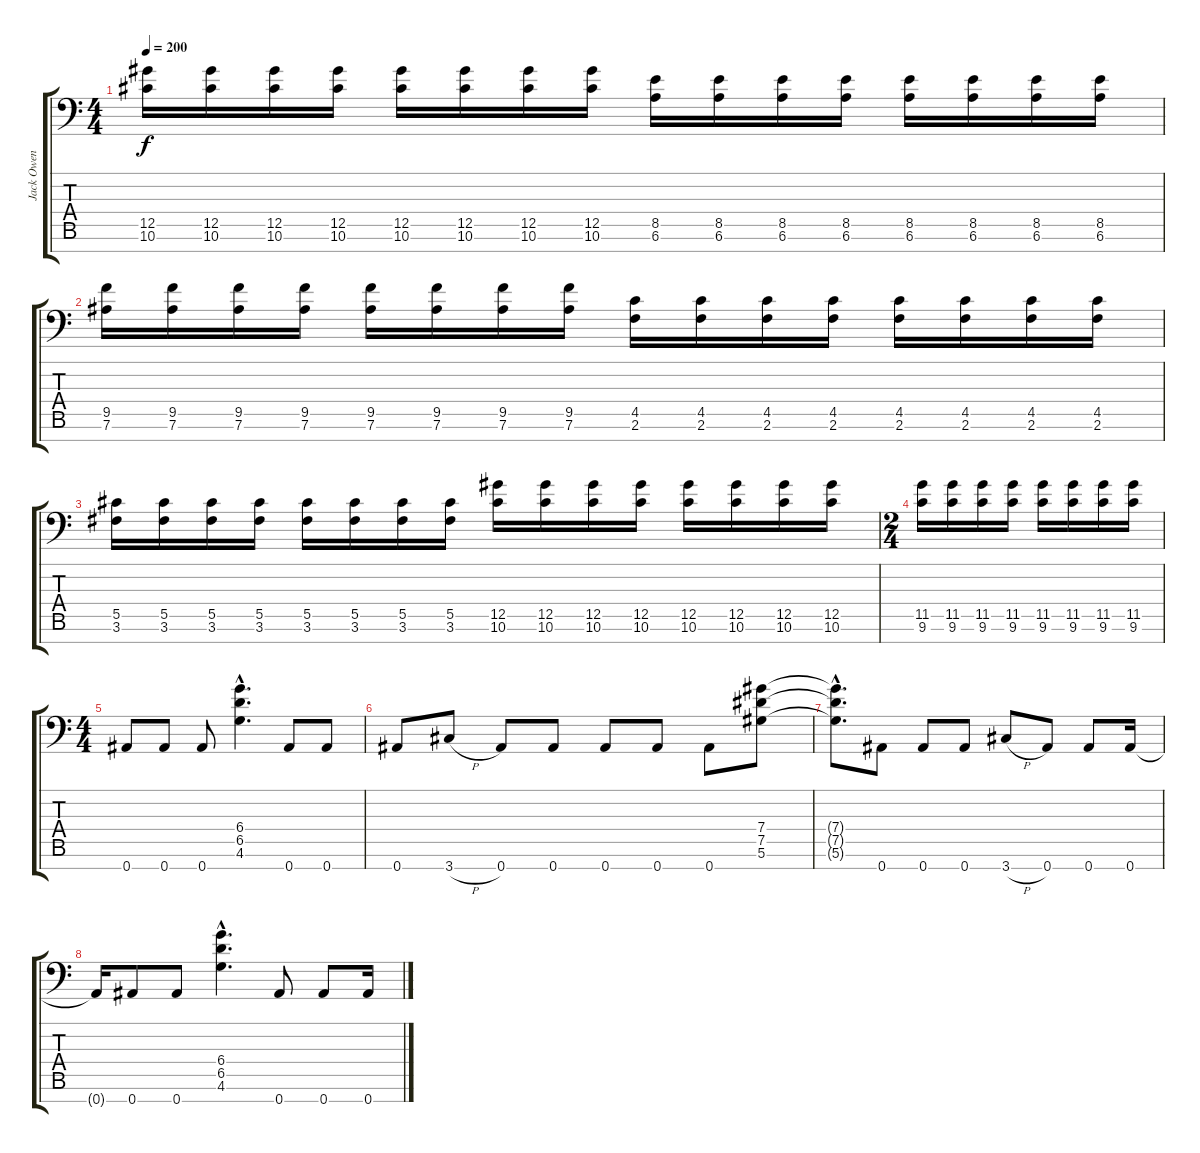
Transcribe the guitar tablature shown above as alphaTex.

\track ("Jack Owen" "Jack Owen") {instrument distortionguitar}
\staff {score tabs}
\tuning (Eb4 Bb3 Gb3 Db3 Ab2 Eb2 Bb1) {hide}
\ts (4 4)
\tempo 200
\clef f4
\ks c
(12.5 10.6).16{dy f} (12.5 10.6).16 (12.5 10.6).16 (12.5 10.6).16 (12.5 10.6).16 (12.5 10.6).16 (12.5 10.6).16 (12.5 10.6).16 (8.5 6.6).16 (8.5 6.6).16 (8.5 6.6).16 (8.5 6.6).16 (8.5 6.6).16 (8.5 6.6).16 (8.5 6.6).16 (8.5 6.6).16 |
(9.5 7.6).16 (9.5 7.6).16 (9.5 7.6).16 (9.5 7.6).16 (9.5 7.6).16 (9.5 7.6).16 (9.5 7.6).16 (9.5 7.6).16 (4.5 2.6).16 (4.5 2.6).16 (4.5 2.6).16 (4.5 2.6).16 (4.5 2.6).16 (4.5 2.6).16 (4.5 2.6).16 (4.5 2.6).16 |
(5.5 3.6).16 (5.5 3.6).16 (5.5 3.6).16 (5.5 3.6).16 (5.5 3.6).16 (5.5 3.6).16 (5.5 3.6).16 (5.5 3.6).16 (12.5 10.6).16 (12.5 10.6).16 (12.5 10.6).16 (12.5 10.6).16 (12.5 10.6).16 (12.5 10.6).16 (12.5 10.6).16 (12.5 10.6).16 |
\ts (2 4)
(11.5 9.6).16 (11.5 9.6).16 (11.5 9.6).16 (11.5 9.6).16 (11.5 9.6).16 (11.5 9.6).16 (11.5 9.6).16 (11.5 9.6).16 |
\ts (4 4)
0.7.8 0.7.8 0.7.8 (6.4{hac} 6.5{hac} 4.6{hac}).4{d} 0.7.8 0.7.8 |
0.7.8 3.7{h}.8 0.7.8 0.7.8 0.7.8 0.7.8 0.7.8 (7.4 7.5 5.6).8 |
(7.4{hac t} 7.5{hac t} 5.6{hac t}).8{d} 0.7.8 0.7.8 0.7.8 3.7{h}.8 0.7.8 0.7.8 0.7.16 |
0.7{t}.16 0.7.8 0.7.8 (6.4{hac} 6.5{hac} 4.6{hac}).4{d} 0.7.8 0.7.8 0.7.16
